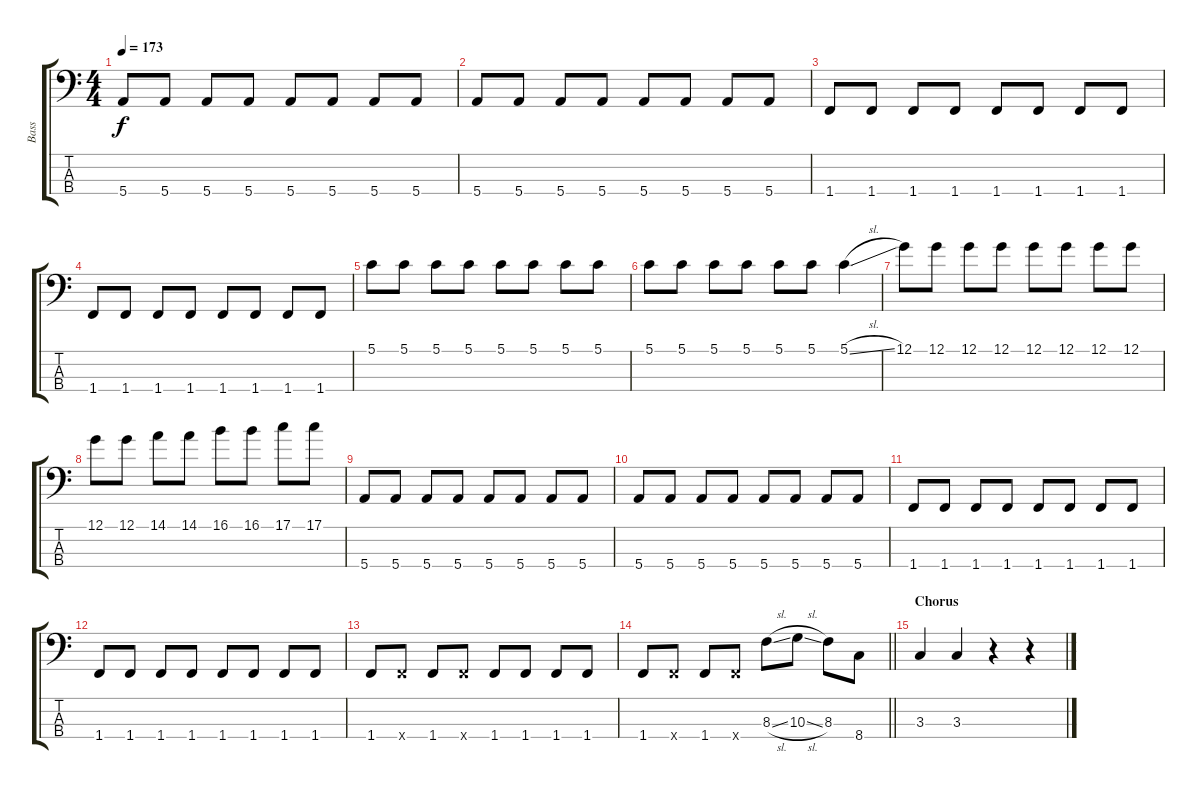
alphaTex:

\track ("Bass" "Bass") {instrument electricbasspick}
\staff {score tabs}
\tuning (G2 D2 A1 E1) {hide}
\ts (4 4)
\tempo 173
\clef f4
\ks c
5.4.8{dy f} 5.4.8 5.4.8 5.4.8 5.4.8 5.4.8 5.4.8 5.4.8 |
5.4.8 5.4.8 5.4.8 5.4.8 5.4.8 5.4.8 5.4.8 5.4.8 |
1.4.8 1.4.8 1.4.8 1.4.8 1.4.8 1.4.8 1.4.8 1.4.8 |
1.4.8 1.4.8 1.4.8 1.4.8 1.4.8 1.4.8 1.4.8 1.4.8 |
5.1.8 5.1.8 5.1.8 5.1.8 5.1.8 5.1.8 5.1.8 5.1.8 |
5.1.8 5.1.8 5.1.8 5.1.8 5.1.8 5.1.8 5.1{sl}.4 |
12.1.8 12.1.8 12.1.8 12.1.8 12.1.8 12.1.8 12.1.8 12.1.8 |
12.1.8 12.1.8 14.1.8 14.1.8 16.1.8 16.1.8 17.1.8 17.1.8 |
5.4.8 5.4.8 5.4.8 5.4.8 5.4.8 5.4.8 5.4.8 5.4.8 |
5.4.8 5.4.8 5.4.8 5.4.8 5.4.8 5.4.8 5.4.8 5.4.8 |
1.4.8 1.4.8 1.4.8 1.4.8 1.4.8 1.4.8 1.4.8 1.4.8 |
1.4.8 1.4.8 1.4.8 1.4.8 1.4.8 1.4.8 1.4.8 1.4.8 |
1.4.8 1.4{x}.8 1.4.8 1.4{x}.8 1.4.8 1.4.8 1.4.8 1.4.8 |
\barLineRight lightlight
1.4.8 1.4{x}.8 1.4.8 1.4{x}.8 8.3{sl}.8 10.3{sl}.8 8.3.8 8.4.8 |
\section ("" "Chorus")
3.3.4 3.3.4 r.4 r.4
